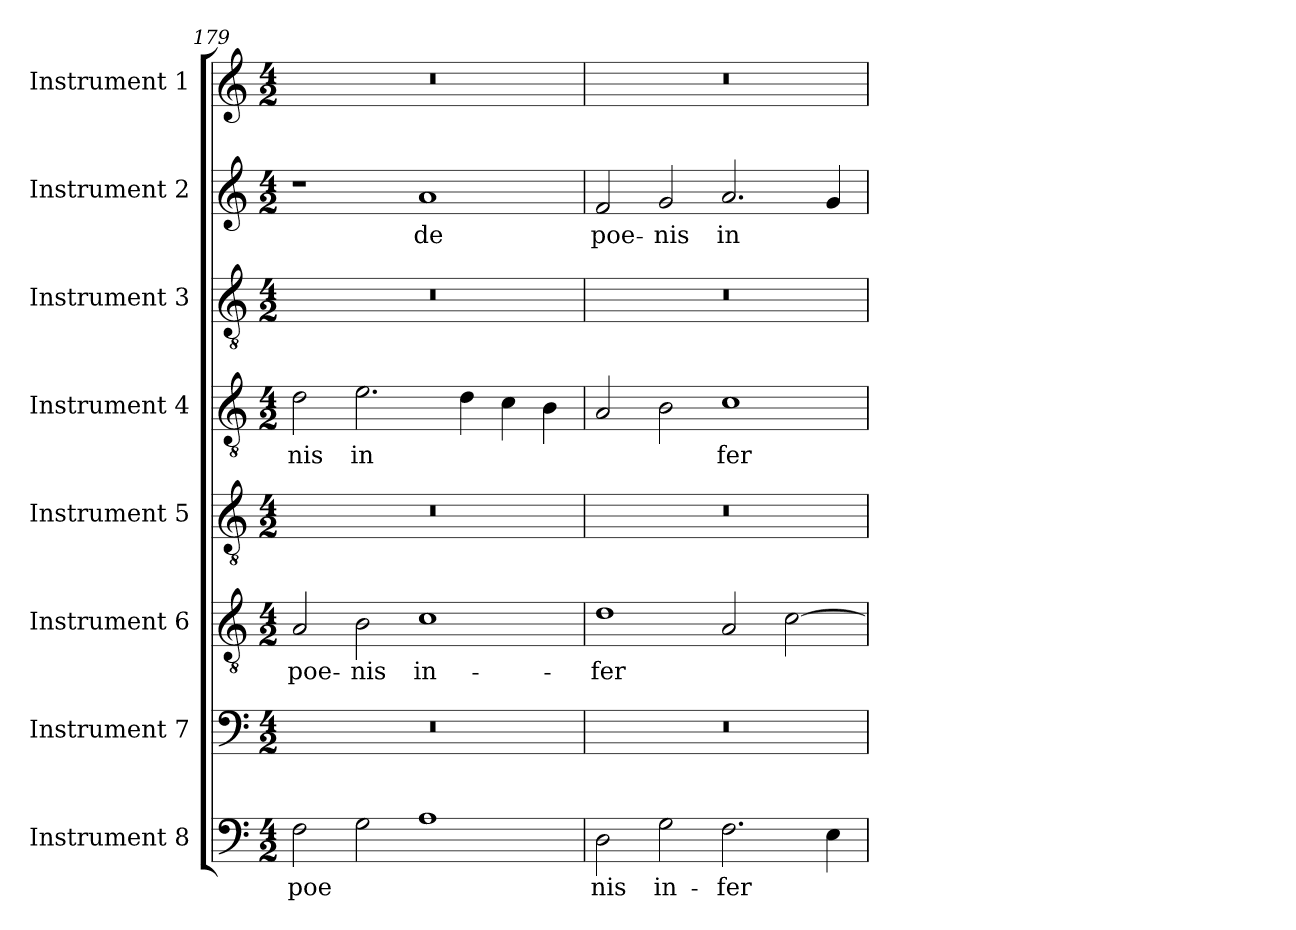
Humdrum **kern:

**kern	**text	**kern	**kern	**text	**kern	**kern	**text	**kern	**kern	**text	**kern
*part8	*part8	*part7	*part6	*part6	*part5	*part4	*part4	*part3	*part2	*part2	*part1
*staff8	*staff8	*staff7	*staff6	*staff6	*staff5	*staff4	*staff4	*staff3	*staff2	*staff2	*staff1
*I"Instrument 8	*	*I"Instrument 7	*I"Instrument 6	*	*I"Instrument 5	*I"Instrument 4	*	*I"Instrument 3	*I"Instrument 2	*	*I"Instrument 1
*clefF4	*	*clefF4	*clefGv2	*	*clefGv2	*clefGv2	*	*clefGv2	*clefG2	*	*clefG2
*k[]	*	*k[]	*k[]	*	*k[]	*k[]	*	*k[]	*k[]	*	*k[]
*C:	*	*C:	*C:	*	*C:	*C:	*	*C:	*C:	*	*C:
*M4/2	*	*M4/2	*M4/2	*	*M4/2	*M4/2	*	*M4/2	*M4/2	*	*M4/2
=179	=179	=179	=179	=179	=179	=179	=179	=179	=179	=179	=179
!	!LO:LY:b:cj	!	!	!LO:LY:b:cj	!	!	!LO:LY:b:cj	!	!	!	!
2F\	poe-	0r	2A/	poe-	0r	2d\	-nis	0r	1r	.	0r
!	!LO:LY:b:cj	!	!	!LO:LY:b:cj	!	!	!LO:LY:b:cj	!	!	!	!
2G\	--	.	2B\	-nis	.	2.e\	in-	.	.	.	.
!	!LO:LY:b:cj	!	!	!LO:LY:b:cj	!	!	!	!	!	!LO:LY:b:cj	!
1A	--	.	1c	in-	.	.	.	.	1a	de	.
!	!	!	!	!	!	!	!LO:LY:b:cj	!	!	!	!
.	.	.	.	.	.	4d\	--	.	.	.	.
!	!	!	!	!	!	!	!LO:LY:b:cj	!	!	!	!
.	.	.	.	.	.	4c\	--	.	.	.	.
!	!	!	!	!	!	!	!LO:LY:b:cj	!	!	!	!
.	.	.	.	.	.	4B\	--	.	.	.	.
=180	=180	=180	=180	=180	=180	=180	=180	=180	=180	=180	=180
!	!LO:LY:b:cj	!	!	!LO:LY:b:cj	!	!	!LO:LY:b:cj	!	!	!LO:LY:b:cj	!
2D\	-nis	0r	1d	-fer-	0r	2A/	--	0r	2f/	poe-	0r
!	!LO:LY:b:cj	!	!	!	!	!	!LO:LY:b:cj	!	!	!LO:LY:b:cj	!
2G\	in-	.	.	.	.	2B\	--	.	2g/	-nis	.
!	!LO:LY:b:cj	!	!	!LO:LY:b:cj	!	!	!LO:LY:b:cj	!	!	!LO:LY:b:cj	!
2.F\	-fer-	.	2A/	--	.	1c	-fer-	.	2.a/	in-	.
!	!	!	!	!LO:LY:b:cj	!	!	!	!	!	!	!
.	.	.	[>2c\	--	.	.	.	.	.	.	.
!	!LO:LY:b:cj	!	!	!	!	!	!	!	!	!LO:LY:b:cj	!
4E\	--	.	.	.	.	.	.	.	4g/	--	.
=	=	=	=	=	=	=	=	=	=	=	=
*-	*-	*-	*-	*-	*-	*-	*-	*-	*-	*-	*-
